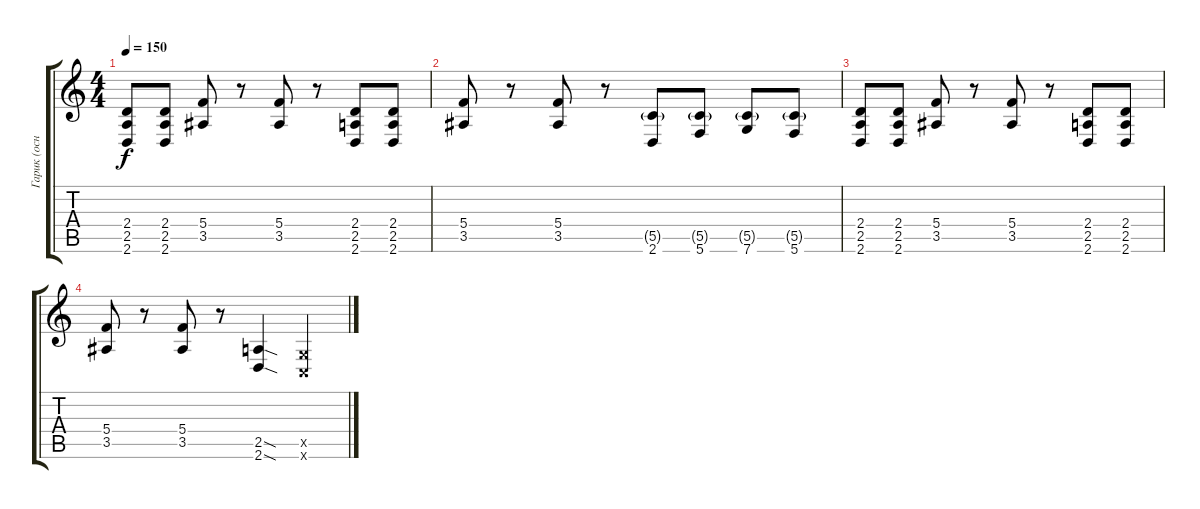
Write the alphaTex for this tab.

\track ("Гарик (основа)" "Гарик (осн") {instrument electricguitarclean}
\staff {score tabs}
\tuning (D4 A3 F3 C3 G2 C2) {hide}
\ts (4 4)
\tempo 150
\clef g2
\ks c
(2.4 2.5 2.6).8{dy f} (2.4 2.5 2.6).8 (5.4 3.5).8 r.8 (5.4 3.5).8 r.8 (2.4 2.5 2.6).8 (2.4 2.5 2.6).8 |
(5.4 3.5).8 r.8 (5.4 3.5).8 r.8 (5.5{g} 2.6).8 (5.5{g} 5.6).8 (5.5{g} 7.6).8 (5.5{g} 5.6).8 |
(2.4 2.5 2.6).8 (2.4 2.5 2.6).8 (5.4 3.5).8 r.8 (5.4 3.5).8 r.8 (2.4 2.5 2.6).8 (2.4 2.5 2.6).8 |
(5.4 3.5).8 r.8 (5.4 3.5).8 r.8 (2.5{sod} 2.6{sod}).4 (0.5{x} 0.6{x}).4
